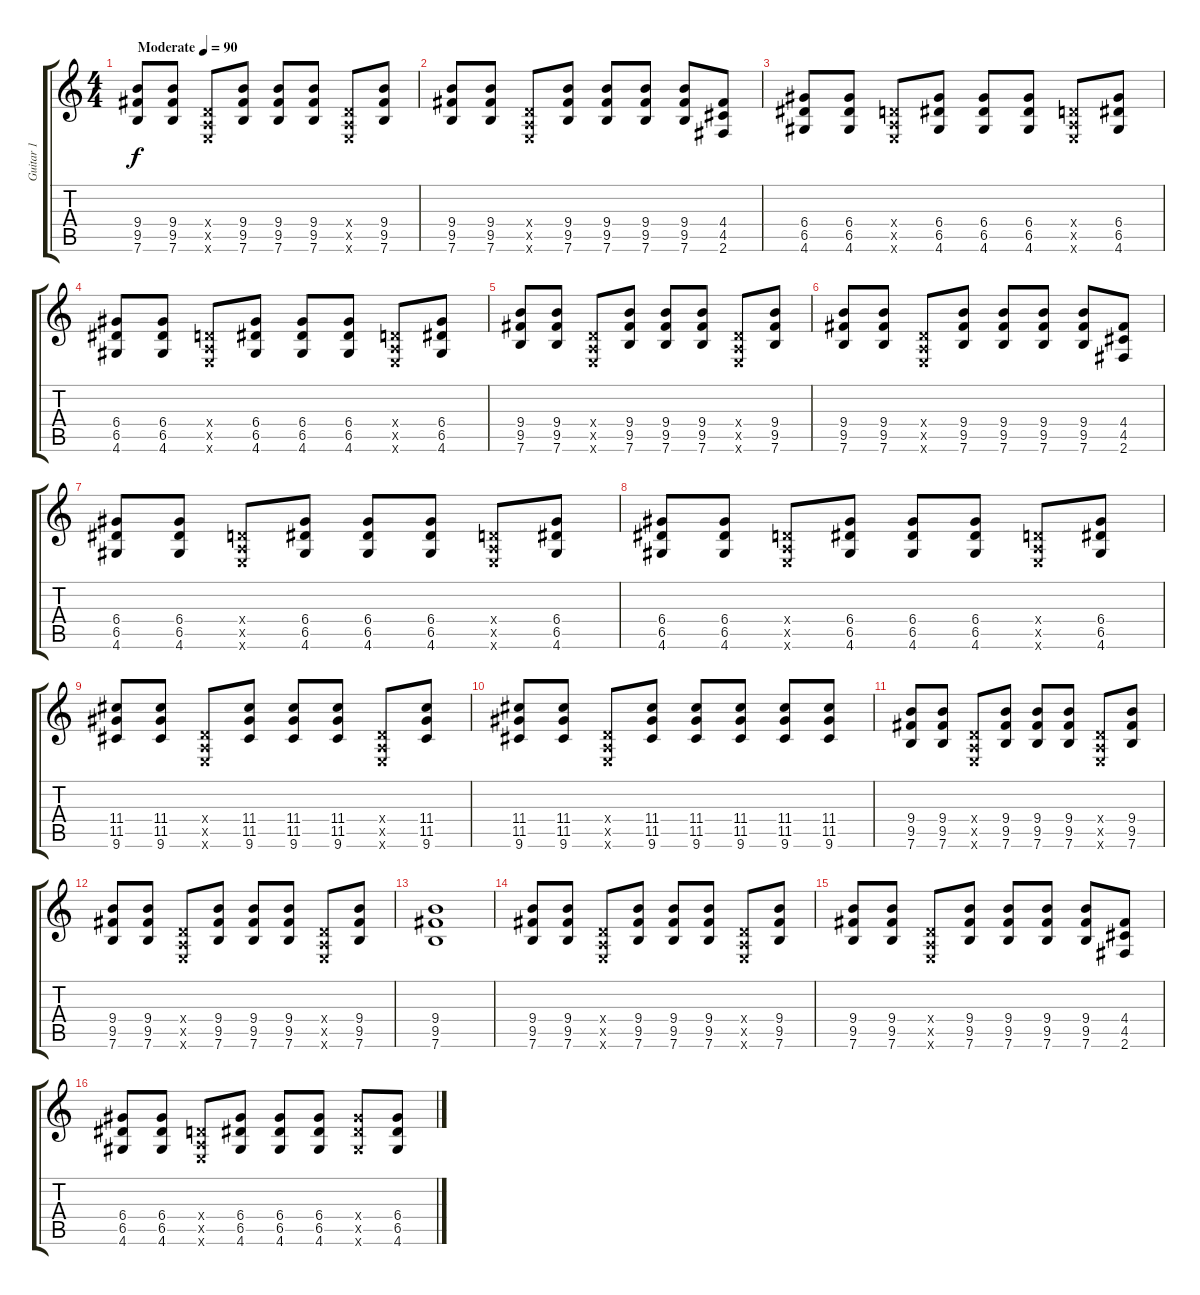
\track ("Guitar 1" "Guitar 1") {instrument electricguitarclean}
\staff {score tabs}
\tuning (E4 B3 G3 D3 A2 E2) {hide}
\ts (4 4)
\tempo (90 "Moderate")
\clef g2
\ks c
(9.4 9.5 7.6).8{dy f instrument electricguitarclean} (9.4 9.5 7.6).8 (0.4{x} 0.5{x} 0.6{x}).8 (9.4 9.5 7.6).8 (9.4 9.5 7.6).8 (9.4 9.5 7.6).8 (0.4{x} 0.5{x} 0.6{x}).8 (9.4 9.5 7.6).8 |
(9.4 9.5 7.6).8 (9.4 9.5 7.6).8 (0.4{x} 0.5{x} 0.6{x}).8 (9.4 9.5 7.6).8 (9.4 9.5 7.6).8 (9.4 9.5 7.6).8 (9.4 9.5 7.6).8 (4.4 4.5 2.6).8 |
(6.4 6.5 4.6).8 (6.4 6.5 4.6).8 (0.4{x} 0.5{x} 0.6{x}).8 (6.4 6.5 4.6).8 (6.4 6.5 4.6).8 (6.4 6.5 4.6).8 (0.4{x} 0.5{x} 0.6{x}).8 (6.4 6.5 4.6).8 |
(6.4 6.5 4.6).8 (6.4 6.5 4.6).8 (0.4{x} 0.5{x} 0.6{x}).8 (6.4 6.5 4.6).8 (6.4 6.5 4.6).8 (6.4 6.5 4.6).8 (0.4{x} 0.5{x} 0.6{x}).8 (6.4 6.5 4.6).8 |
(9.4 9.5 7.6).8 (9.4 9.5 7.6).8 (0.4{x} 0.5{x} 0.6{x}).8 (9.4 9.5 7.6).8 (9.4 9.5 7.6).8 (9.4 9.5 7.6).8 (0.4{x} 0.5{x} 0.6{x}).8 (9.4 9.5 7.6).8 |
(9.4 9.5 7.6).8 (9.4 9.5 7.6).8 (0.4{x} 0.5{x} 0.6{x}).8 (9.4 9.5 7.6).8 (9.4 9.5 7.6).8 (9.4 9.5 7.6).8 (9.4 9.5 7.6).8 (4.4 4.5 2.6).8 |
(6.4 6.5 4.6).8 (6.4 6.5 4.6).8 (0.4{x} 0.5{x} 0.6{x}).8 (6.4 6.5 4.6).8 (6.4 6.5 4.6).8 (6.4 6.5 4.6).8 (0.4{x} 0.5{x} 0.6{x}).8 (6.4 6.5 4.6).8 |
(6.4 6.5 4.6).8 (6.4 6.5 4.6).8 (0.4{x} 0.5{x} 0.6{x}).8 (6.4 6.5 4.6).8 (6.4 6.5 4.6).8 (6.4 6.5 4.6).8 (0.4{x} 0.5{x} 0.6{x}).8 (6.4 6.5 4.6).8 |
(11.4 11.5 9.6).8 (11.4 11.5 9.6).8 (0.4{x} 0.5{x} 0.6{x}).8 (11.4 11.5 9.6).8 (11.4 11.5 9.6).8 (11.4 11.5 9.6).8 (0.4{x} 0.5{x} 0.6{x}).8 (11.4 11.5 9.6).8 |
(11.4 11.5 9.6).8 (11.4 11.5 9.6).8 (0.4{x} 0.5{x} 0.6{x}).8 (11.4 11.5 9.6).8 (11.4 11.5 9.6).8 (11.4 11.5 9.6).8 (11.4 11.5 9.6).8 (11.4 11.5 9.6).8 |
(9.4 9.5 7.6).8 (9.4 9.5 7.6).8 (0.4{x} 0.5{x} 0.6{x}).8 (9.4 9.5 7.6).8 (9.4 9.5 7.6).8 (9.4 9.5 7.6).8 (0.4{x} 0.5{x} 0.6{x}).8 (9.4 9.5 7.6).8 |
(9.4 9.5 7.6).8 (9.4 9.5 7.6).8 (0.4{x} 0.5{x} 0.6{x}).8{instrument electricguitarclean} (9.4 9.5 7.6).8 (9.4 9.5 7.6).8 (9.4 9.5 7.6).8 (0.4{x} 0.5{x} 0.6{x}).8 (9.4 9.5 7.6).8 |
(9.4 9.5 7.6).1 |
(9.4 9.5 7.6).8{instrument electricguitarclean} (9.4 9.5 7.6).8 (0.4{x} 0.5{x} 0.6{x}).8 (9.4 9.5 7.6).8 (9.4 9.5 7.6).8 (9.4 9.5 7.6).8 (0.4{x} 0.5{x} 0.6{x}).8 (9.4 9.5 7.6).8 |
(9.4 9.5 7.6).8 (9.4 9.5 7.6).8 (0.4{x} 0.5{x} 0.6{x}).8 (9.4 9.5 7.6).8 (9.4 9.5 7.6).8 (9.4 9.5 7.6).8 (9.4 9.5 7.6).8 (4.4 4.5 2.6).8 |
(6.4 6.5 4.6).8 (6.4 6.5 4.6).8 (0.4{x} 0.5{x} 0.6{x}).8 (6.4 6.5 4.6).8 (6.4 6.5 4.6).8 (6.4 6.5 4.6).8 (6.4{x} 6.5{x} 4.6{x}).8 (6.4 6.5 4.6).8
